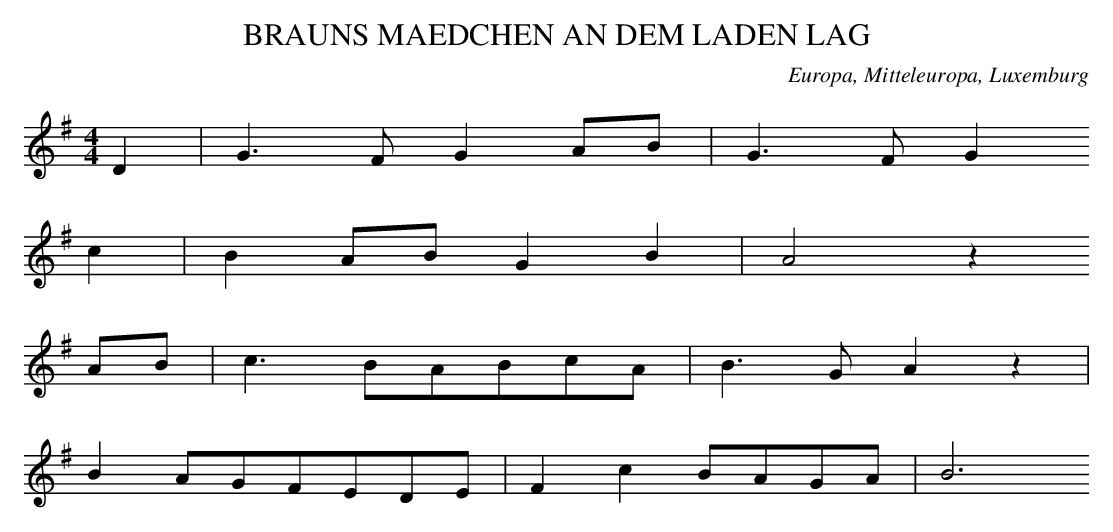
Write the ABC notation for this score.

X:1
T: BRAUNS MAEDCHEN AN DEM LADEN LAG
O: Europa, Mitteleuropa, Luxemburg
M: 4/4
L: 1/8
K: G
D2 | G3FG2AB | G3FG2
c2 | B2ABG2B2 | A4z2
AB | c3BABcA | B3GA2z2 |
B2AGFEDE | F2c2BAGA | B6
